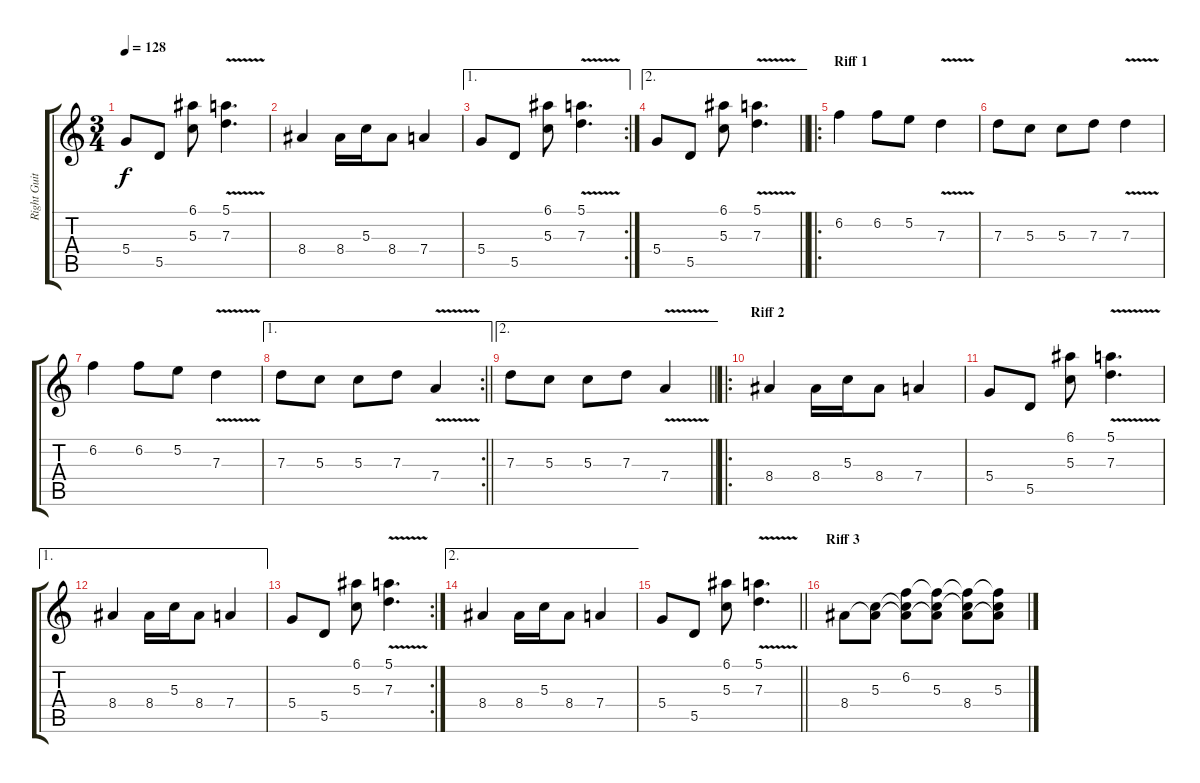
\track ("Right Guitar" "Right Guit") {instrument electricguitarjazz}
\staff {score tabs}
\tuning (E4 B3 G3 D3 A2 E2) {hide}
\ts (3 4)
\tempo 128
\clef g2
\ks c
5.4.8{dy f} 5.5.8 (6.1 5.3).8 (5.1{v} 7.3{v}).4{d} |
8.4.4 8.4.16 5.3.16 8.4.8 7.4.4 |
\ae 1
\rc 2
5.4.8 5.5.8 (6.1 5.3).8 (5.1{v} 7.3{v}).4{d} |
\ae 2
\barLineRight lightlight
5.4.8 5.5.8 (6.1 5.3).8 (5.1{v} 7.3{v}).4{d} |
\ro
\section ("" "Riff 1")
6.2.4 6.2.8 5.2.8 7.3{v}.4 |
7.3.8 5.3.8 5.3.8 7.3.8 7.3{v}.4 |
6.2.4 6.2.8 5.2.8 7.3{v}.4 |
\ae 1
\rc 2
\barLineRight lightlight
7.3.8 5.3.8 5.3.8 7.3.8 7.4{v}.4 |
\ae 2
\barLineRight lightlight
7.3.8 5.3.8 5.3.8 7.3.8 7.4{v}.4 |
\ro
\section ("" "Riff 2")
8.4.4 8.4.16 5.3.16 8.4.8 7.4.4 |
5.4.8 5.5.8 (6.1 5.3).8 (5.1{v} 7.3{v}).4{d} |
\ae 1
8.4.4 8.4.16 5.3.16 8.4.8 7.4.4 |
\rc 2
5.4.8 5.5.8 (6.1 5.3).8 (5.1{v} 7.3{v}).4{d} |
\ae 2
8.4.4 8.4.16 5.3.16 8.4.8 7.4.4 |
\barLineRight lightlight
5.4.8 5.5.8 (6.1 5.3).8 (5.1{v} 7.3{v}).4{d} |
\section ("" "Riff 3")
8.4.8 (5.3 8.4{t}).8 (6.2 5.3{t} 8.4{t}).8 (6.2{t} 5.3 8.4{t}).8 (6.2{t} 5.3{t} 8.4).8 (6.2{t} 5.3 8.4{t}).8
